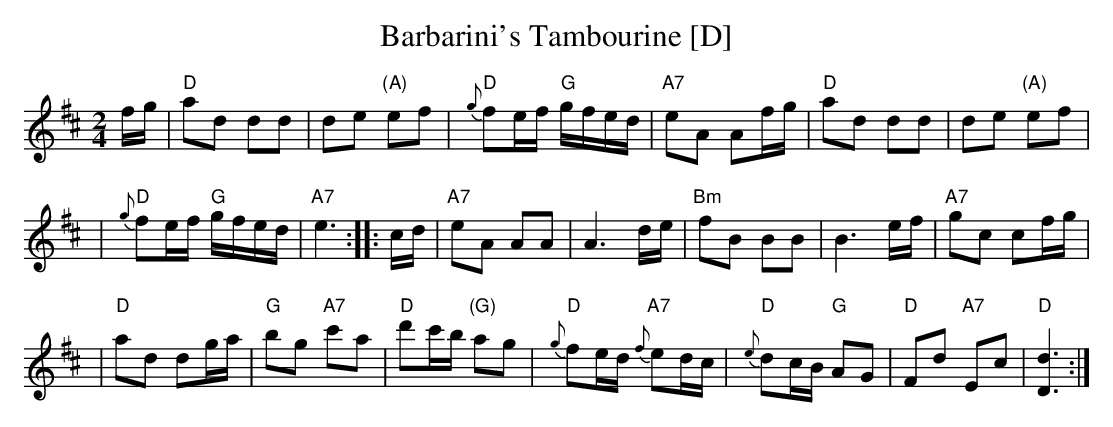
X:1
T: Barbarini's Tambourine [D]
M: 2/4
L: 1/16
K: D
fg \
| "D"a2d2 d2d2 | d2e2 "(A)"e2f2 \
| "D"{g}f2ef "G"gfed | "A7"e2A2 A2fg \
| "D"a2d2 d2d2 | d2e2 "(A)"e2f2 |
| "D"{g}f2ef "G"gfed | "A7"e6 :: cd \
| "A7"e2A2 A2A2 | A6 de \
| "Bm"f2B2 B2B2 | B6 ef \
| "A7"g2c2 c2fg |
| "D"a2d2 d2ga \
| "G"b2g2 "A7"c'2a2 | "D"d'2c'b "(G)"a2g2 \
| "D"{g}f2ed "A7"{f}e2dc | "D"{e}d2cB "G"A2G2 \
| "D"F2d2 "A7"E2c2 | "D"[d6D6] :|
